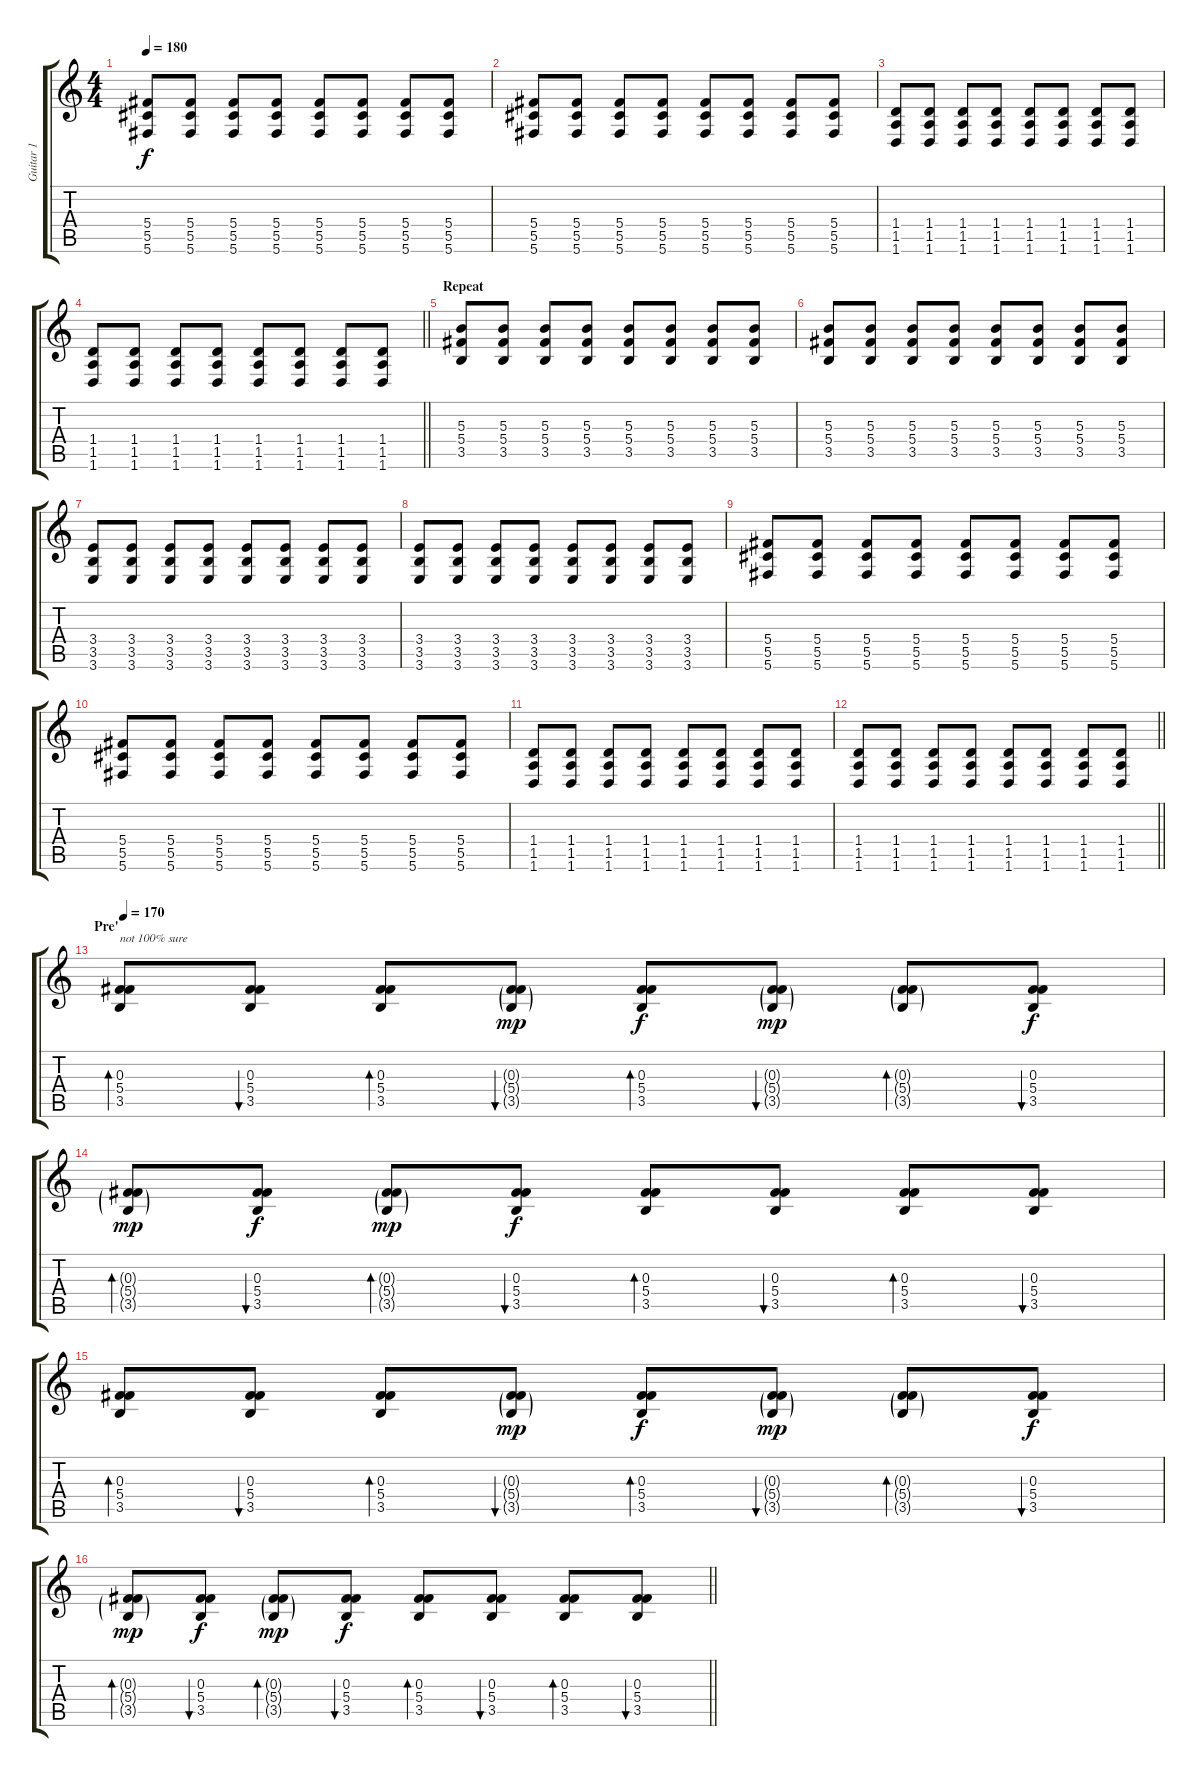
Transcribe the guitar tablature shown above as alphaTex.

\track ("Guitar 1" "Guitar 1") {instrument distortionguitar}
\staff {score tabs}
\tuning (Eb4 Bb3 Gb3 Db3 Ab2 Db2) {hide}
\ts (4 4)
\tempo 180
\clef g2
\ks c
(5.4 5.5 5.6).8{dy f} (5.4 5.5 5.6).8 (5.4 5.5 5.6).8 (5.4 5.5 5.6).8 (5.4 5.5 5.6).8 (5.4 5.5 5.6).8 (5.4 5.5 5.6).8 (5.4 5.5 5.6).8 |
(5.4 5.5 5.6).8 (5.4 5.5 5.6).8 (5.4 5.5 5.6).8 (5.4 5.5 5.6).8 (5.4 5.5 5.6).8 (5.4 5.5 5.6).8 (5.4 5.5 5.6).8 (5.4 5.5 5.6).8 |
(1.4 1.5 1.6).8 (1.4 1.5 1.6).8 (1.4 1.5 1.6).8 (1.4 1.5 1.6).8 (1.4 1.5 1.6).8 (1.4 1.5 1.6).8 (1.4 1.5 1.6).8 (1.4 1.5 1.6).8 |
\barLineRight lightlight
(1.4 1.5 1.6).8 (1.4 1.5 1.6).8 (1.4 1.5 1.6).8 (1.4 1.5 1.6).8 (1.4 1.5 1.6).8 (1.4 1.5 1.6).8 (1.4 1.5 1.6).8 (1.4 1.5 1.6).8 |
\section ("" "Repeat")
(5.3 5.4 3.5).8 (5.3 5.4 3.5).8 (5.3 5.4 3.5).8 (5.3 5.4 3.5).8 (5.3 5.4 3.5).8 (5.3 5.4 3.5).8 (5.3 5.4 3.5).8 (5.3 5.4 3.5).8 |
(5.3 5.4 3.5).8 (5.3 5.4 3.5).8 (5.3 5.4 3.5).8 (5.3 5.4 3.5).8 (5.3 5.4 3.5).8 (5.3 5.4 3.5).8 (5.3 5.4 3.5).8 (5.3 5.4 3.5).8 |
(3.4 3.5 3.6).8 (3.4 3.5 3.6).8 (3.4 3.5 3.6).8 (3.4 3.5 3.6).8 (3.4 3.5 3.6).8 (3.4 3.5 3.6).8 (3.4 3.5 3.6).8 (3.4 3.5 3.6).8 |
(3.4 3.5 3.6).8 (3.4 3.5 3.6).8 (3.4 3.5 3.6).8 (3.4 3.5 3.6).8 (3.4 3.5 3.6).8 (3.4 3.5 3.6).8 (3.4 3.5 3.6).8 (3.4 3.5 3.6).8 |
(5.4 5.5 5.6).8 (5.4 5.5 5.6).8 (5.4 5.5 5.6).8 (5.4 5.5 5.6).8 (5.4 5.5 5.6).8 (5.4 5.5 5.6).8 (5.4 5.5 5.6).8 (5.4 5.5 5.6).8 |
(5.4 5.5 5.6).8 (5.4 5.5 5.6).8 (5.4 5.5 5.6).8 (5.4 5.5 5.6).8 (5.4 5.5 5.6).8 (5.4 5.5 5.6).8 (5.4 5.5 5.6).8 (5.4 5.5 5.6).8 |
(1.4 1.5 1.6).8 (1.4 1.5 1.6).8 (1.4 1.5 1.6).8 (1.4 1.5 1.6).8 (1.4 1.5 1.6).8 (1.4 1.5 1.6).8 (1.4 1.5 1.6).8 (1.4 1.5 1.6).8 |
\barLineRight lightlight
(1.4 1.5 1.6).8 (1.4 1.5 1.6).8 (1.4 1.5 1.6).8 (1.4 1.5 1.6).8 (1.4 1.5 1.6).8 (1.4 1.5 1.6).8 (1.4 1.5 1.6).8 (1.4 1.5 1.6).8 |
\section ("" "Pre'")
\tempo 170
(0.3 5.4 3.5).8{bd 120 txt "not 100% sure" balance 4 instrument electricguitarclean} (0.3 5.4 3.5).8{bu 120} (0.3 5.4 3.5).8{bd 120} (0.3{g} 5.4{g} 3.5{g}).8{bu 120 dy mp} (0.3 5.4 3.5).8{bd 120 dy f} (0.3{g} 5.4{g} 3.5{g}).8{bu 120 dy mp} (0.3{g} 5.4{g} 3.5{g}).8{bd 120} (0.3 5.4 3.5).8{bu 120 dy f} |
(0.3{g} 5.4{g} 3.5{g}).8{bd 120 dy mp} (0.3 5.4 3.5).8{bu 120 dy f} (0.3{g} 5.4{g} 3.5{g}).8{bd 120 dy mp} (0.3 5.4 3.5).8{bu 120 dy f} (0.3 5.4 3.5).8{bd 120} (0.3 5.4 3.5).8{bu 120} (0.3 5.4 3.5).8{bd 120} (0.3 5.4 3.5).8{bu 120} |
(0.3 5.4 3.5).8{bd 120} (0.3 5.4 3.5).8{bu 120} (0.3 5.4 3.5).8{bd 120} (0.3{g} 5.4{g} 3.5{g}).8{bu 120 dy mp} (0.3 5.4 3.5).8{bd 120 dy f} (0.3{g} 5.4{g} 3.5{g}).8{bu 120 dy mp} (0.3{g} 5.4{g} 3.5{g}).8{bd 120} (0.3 5.4 3.5).8{bu 120 dy f} |
\barLineRight lightlight
(0.3{g} 5.4{g} 3.5{g}).8{bd 120 dy mp} (0.3 5.4 3.5).8{bu 120 dy f} (0.3{g} 5.4{g} 3.5{g}).8{bd 120 dy mp} (0.3 5.4 3.5).8{bu 120 dy f} (0.3 5.4 3.5).8{bd 120} (0.3 5.4 3.5).8{bu 120} (0.3 5.4 3.5).8{bd 120} (0.3 5.4 3.5).8{bu 120}
